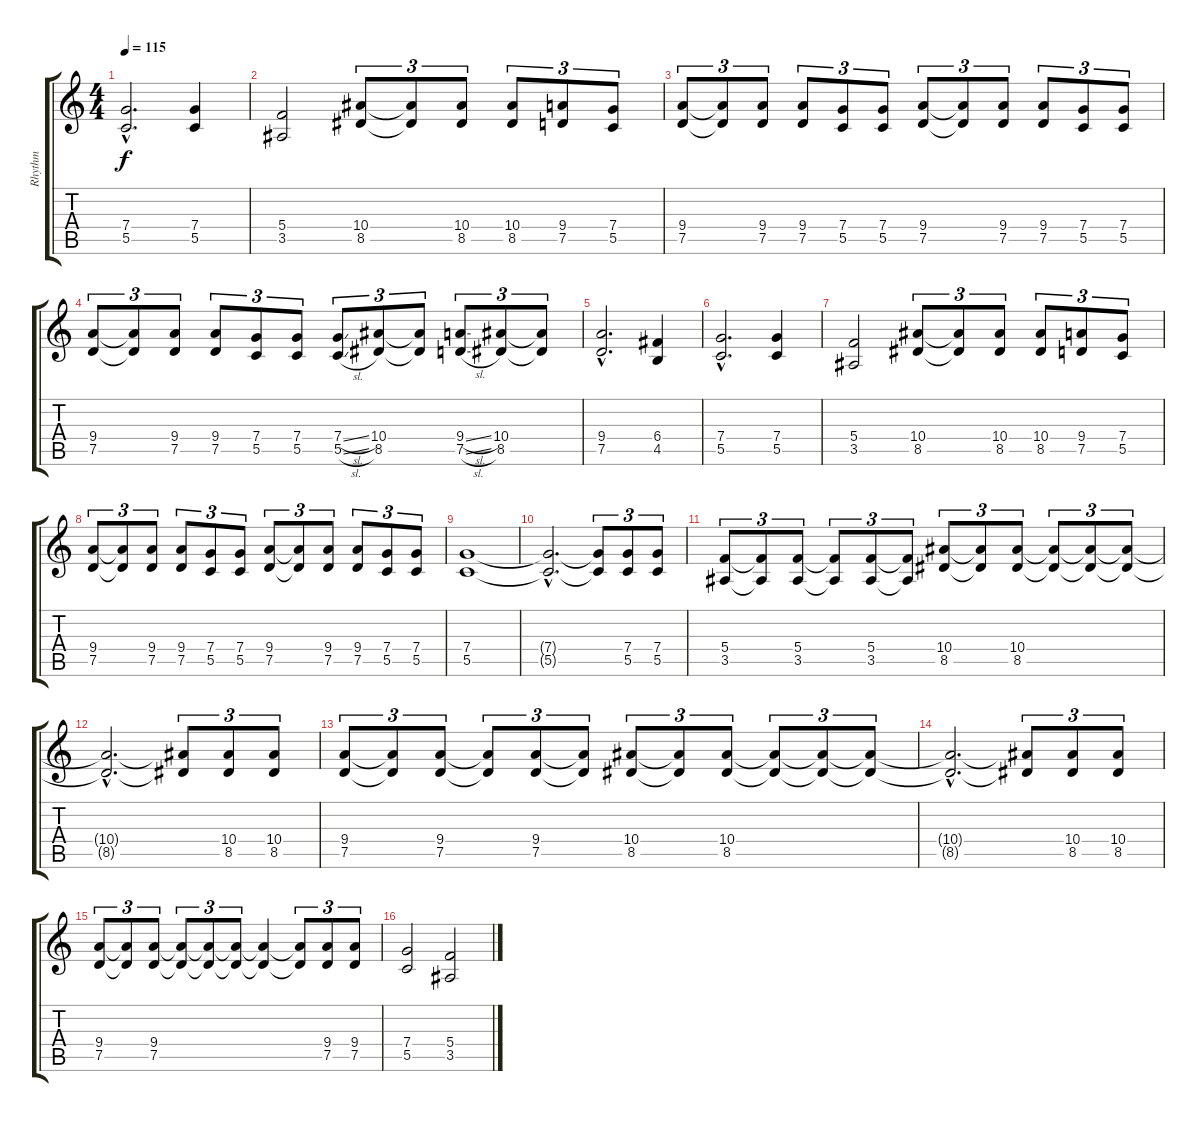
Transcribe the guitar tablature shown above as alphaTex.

\track ("Rhythm" "Rhythm") {instrument overdrivenguitar}
\staff {score tabs}
\tuning (D4 A3 F3 C3 G2 D2) {hide}
\ts (4 4)
\tempo 115
\clef g2
\ks c
(7.4{hac} 5.5{hac}).2{d dy f} (7.4 5.5).4 |
(5.4 3.5).2 (10.4 8.5).8{tu (3 2)} (10.4{t} 8.5{t}).8{tu (3 2)} (10.4 8.5).8{tu (3 2)} (10.4 8.5).8{tu (3 2)} (9.4 7.5).8{tu (3 2)} (7.4 5.5).8{tu (3 2)} |
(9.4 7.5).8{tu (3 2)} (9.4{t} 7.5{t}).8{tu (3 2)} (9.4 7.5).8{tu (3 2)} (9.4 7.5).8{tu (3 2)} (7.4 5.5).8{tu (3 2)} (7.4 5.5).8{tu (3 2)} (9.4 7.5).8{tu (3 2)} (9.4{t} 7.5{t}).8{tu (3 2)} (9.4 7.5).8{tu (3 2)} (9.4 7.5).8{tu (3 2)} (7.4 5.5).8{tu (3 2)} (7.4 5.5).8{tu (3 2)} |
(9.4 7.5).8{tu (3 2)} (9.4{t} 7.5{t}).8{tu (3 2)} (9.4 7.5).8{tu (3 2)} (9.4 7.5).8{tu (3 2)} (7.4 5.5).8{tu (3 2)} (7.4 5.5).8{tu (3 2)} (7.4{sl} 5.5{sl}).8{tu (3 2)} (10.4 8.5).8{tu (3 2)} (10.4{t} 8.5{t}).8{tu (3 2)} (9.4{sl} 7.5{sl}).8{tu (3 2)} (10.4 8.5).8{tu (3 2)} (10.4{t} 8.5{t}).8{tu (3 2)} |
(9.4{hac} 7.5{hac}).2{d} (6.4 4.5).4 |
(7.4{hac} 5.5{hac}).2{d} (7.4 5.5).4 |
(5.4 3.5).2 (10.4 8.5).8{tu (3 2)} (10.4{t} 8.5{t}).8{tu (3 2)} (10.4 8.5).8{tu (3 2)} (10.4 8.5).8{tu (3 2)} (9.4 7.5).8{tu (3 2)} (7.4 5.5).8{tu (3 2)} |
(9.4 7.5).8{tu (3 2)} (9.4{t} 7.5{t}).8{tu (3 2)} (9.4 7.5).8{tu (3 2)} (9.4 7.5).8{tu (3 2)} (7.4 5.5).8{tu (3 2)} (7.4 5.5).8{tu (3 2)} (9.4 7.5).8{tu (3 2)} (9.4{t} 7.5{t}).8{tu (3 2)} (9.4 7.5).8{tu (3 2)} (9.4 7.5).8{tu (3 2)} (7.4 5.5).8{tu (3 2)} (7.4 5.5).8{tu (3 2)} |
(7.4 5.5).1 |
(7.4{hac t} 5.5{hac t}).2{d} (7.4{t} 5.5{t}).8{tu (3 2)} (7.4 5.5).8{tu (3 2)} (7.4 5.5).8{tu (3 2)} |
(5.4 3.5).8{tu (3 2)} (5.4{t} 3.5{t}).8{tu (3 2)} (5.4 3.5).8{tu (3 2)} (5.4{t} 3.5{t}).8{tu (3 2)} (5.4 3.5).8{tu (3 2)} (5.4{t} 3.5{t}).8{tu (3 2)} (10.4 8.5).8{tu (3 2)} (10.4{t} 8.5{t}).8{tu (3 2)} (10.4 8.5).8{tu (3 2)} (10.4{t} 8.5{t}).8{tu (3 2)} (10.4{t} 8.5{t}).8{tu (3 2)} (10.4{t} 8.5{t}).8{tu (3 2)} |
(10.4{hac t} 8.5{hac t}).2{d} (10.4{t} 8.5{t}).8{tu (3 2)} (10.4 8.5).8{tu (3 2)} (10.4 8.5).8{tu (3 2)} |
(9.4 7.5).8{tu (3 2)} (9.4{t} 7.5{t}).8{tu (3 2)} (9.4 7.5).8{tu (3 2)} (9.4{t} 7.5{t}).8{tu (3 2)} (9.4 7.5).8{tu (3 2)} (9.4{t} 7.5{t}).8{tu (3 2)} (10.4 8.5).8{tu (3 2)} (10.4{t} 8.5{t}).8{tu (3 2)} (10.4 8.5).8{tu (3 2)} (10.4{t} 8.5{t}).8{tu (3 2)} (10.4{t} 8.5{t}).8{tu (3 2)} (10.4{t} 8.5{t}).8{tu (3 2)} |
(10.4{hac t} 8.5{hac t}).2{d} (10.4{t} 8.5{t}).8{tu (3 2)} (10.4 8.5).8{tu (3 2)} (10.4 8.5).8{tu (3 2)} |
(9.4 7.5).8{tu (3 2)} (9.4{t} 7.5{t}).8{tu (3 2)} (9.4 7.5).8{tu (3 2)} (9.4{t} 7.5{t}).8{tu (3 2)} (9.4{t} 7.5{t}).8{tu (3 2)} (9.4{t} 7.5{t}).8{tu (3 2)} (9.4{t} 7.5{t}).4 (9.4{t} 7.5{t}).8{tu (3 2)} (9.4 7.5).8{tu (3 2)} (9.4 7.5).8{tu (3 2)} |
(7.4 5.5).2 (5.4 3.5).2
